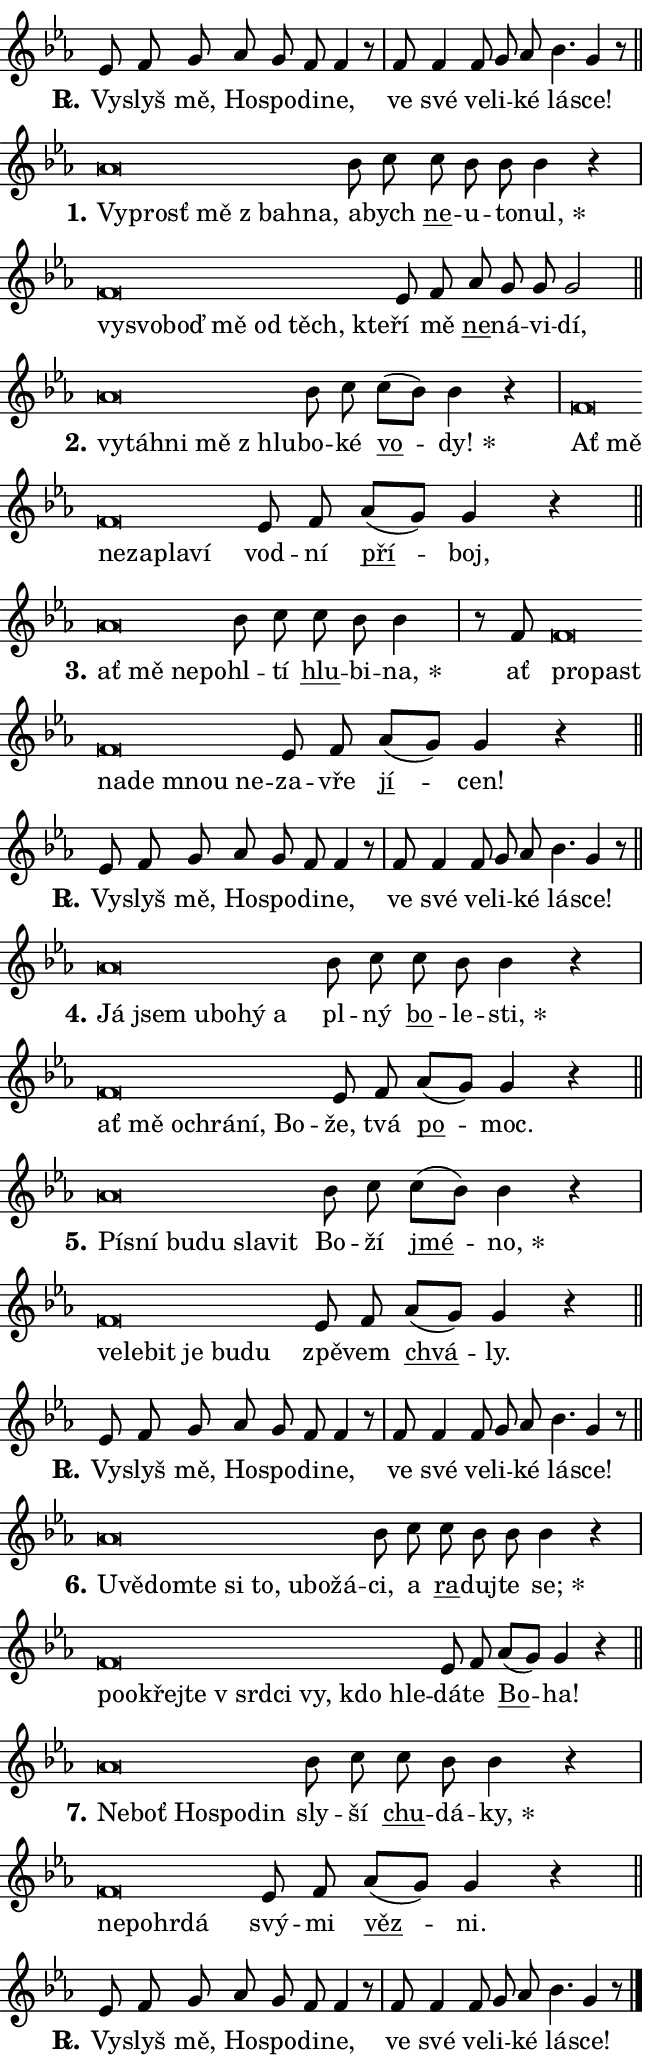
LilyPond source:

\version "2.24.0"
\header { tagline = "" }
\paper {
  indent = 0\cm
  top-margin = 0\cm
  right-margin = 0.13\cm % to fit lyric hyphens
  bottom-margin = 0\cm
  left-margin = 0\cm
  paper-width = 11\cm
  page-breaking = #ly:one-page-breaking
  system-system-spacing.basic-distance = #11
  score-system-spacing.basic-distance = #11
  ragged-last = ##f
}


%% Author: Thomas Morley
%% https://lists.gnu.org/archive/html/lilypond-user/2020-05/msg00002.html
#(define (line-position grob)
"Returns position of @var[grob} in current system:
   @code{'start}, if at first time-step
   @code{'end}, if at last time-step
   @code{'middle} otherwise
"
  (let* ((col (ly:item-get-column grob))
         (ln (ly:grob-object col 'left-neighbor))
         (rn (ly:grob-object col 'right-neighbor))
         (col-to-check-left (if (ly:grob? ln) ln col))
         (col-to-check-right (if (ly:grob? rn) rn col))
         (break-dir-left
           (and
             (ly:grob-property col-to-check-left 'non-musical #f)
             (ly:item-break-dir col-to-check-left)))
         (break-dir-right
           (and
             (ly:grob-property col-to-check-right 'non-musical #f)
             (ly:item-break-dir col-to-check-right))))
        (cond ((eqv? 1 break-dir-left) 'start)
              ((eqv? -1 break-dir-right) 'end)
              (else 'middle))))

#(define (tranparent-at-line-position vctor)
  (lambda (grob)
  "Relying on @code{line-position} select the relevant enry from @var{vctor}.
Used to determine transparency,"
    (case (line-position grob)
      ((end) (not (vector-ref vctor 0)))
      ((middle) (not (vector-ref vctor 1)))
      ((start) (not (vector-ref vctor 2))))))

noteHeadBreakVisibility =
#(define-music-function (break-visibility)(vector?)
"Makes @code{NoteHead}s transparent relying on @var{break-visibility}"
#{
  \override NoteHead.transparent =
    #(tranparent-at-line-position break-visibility)
#})

#(define delete-ledgers-for-transparent-note-heads
  (lambda (grob)
    "Reads whether a @code{NoteHead} is transparent.
If so this @code{NoteHead} is removed from @code{'note-heads} from
@var{grob}, which is supposed to be @code{LedgerLineSpanner}.
As a result ledgers are not printed for this @code{NoteHead}"
    (let* ((nhds-array (ly:grob-object grob 'note-heads))
           (nhds-list
             (if (ly:grob-array? nhds-array)
                 (ly:grob-array->list nhds-array)
                 '()))
           ;; Relies on the transparent-property being done before
           ;; Staff.LedgerLineSpanner.after-line-breaking is executed.
           ;; This is fragile ...
           (to-keep
             (remove
               (lambda (nhd)
                 (ly:grob-property nhd 'transparent #f))
               nhds-list)))
      ;; TODO find a better method to iterate over grob-arrays, similiar
      ;; to filter/remove etc for lists
      ;; For now rebuilt from scratch
      (set! (ly:grob-object grob 'note-heads)  '())
      (for-each
        (lambda (nhd)
          (ly:pointer-group-interface::add-grob grob 'note-heads nhd))
        to-keep))))

squashNotes = {
  \override NoteHead.X-extent = #'(-0.2 . 0.2)
  \override NoteHead.Y-extent = #'(-0.75 . 0)
  \override NoteHead.stencil =
    #(lambda (grob)
       (let ((pos (ly:grob-property grob 'staff-position)))
         (begin
           (if (< pos -7) (display "ERROR: Lower brevis then expected\n") (display ""))
           (if (<= pos -6) ly:text-interface::print ly:note-head::print))))
}
unSquashNotes = {
  \revert NoteHead.X-extent
  \revert NoteHead.Y-extent
  \revert NoteHead.stencil
}

hideNotes = \noteHeadBreakVisibility #begin-of-line-visible
unHideNotes = \noteHeadBreakVisibility #all-visible

% work-around for resetting accidentals
% https://lilypond.org/doc/v2.23/Documentation/notation/displaying-rhythms#unmetered-music
cadenzaMeasure = {
  \cadenzaOff
  \partial 1024 s1024
  \cadenzaOn
}

#(define-markup-command (accent layout props text) (markup?)
  "Underline accented syllable"
  (interpret-markup layout props
    #{\markup \override #'(offset . 4.3) \underline { #text }#}))

responsum = \markup \concat {
  "R" \hspace #-1.05 \path #0.1 #'((moveto 0 0.07) (lineto 0.9 0.8)) \hspace #0.05 "."
}

spaceSize = #0.6828661417322834 % exact space size for TeX Gyre Schola

\layout {
  \context {
    \Staff
    \remove "Time_signature_engraver"
    \override LedgerLineSpanner.after-line-breaking = #delete-ledgers-for-transparent-note-heads
  }
  \context {
    \Lyrics {
      \override LyricSpace.minimum-distance = \spaceSize
      \override LyricText.font-name = #"TeX Gyre Schola"
      \override LyricText.font-size = 1
      \override StanzaNumber.font-name = #"TeX Gyre Schola Bold"
      \override StanzaNumber.font-size = 1
    }
  }
  \context {
    \Score 
    \override NoteHead.text =
      #(lambda (grob) 
        (let ((pos (ly:grob-property grob 'staff-position)))
          #{\markup {
            \combine
              \halign #-0.55 \raise #(if (= pos -6) 0 0.5) \override #'(thickness . 2) \draw-line #'(3.2 . 0)
              \musicglyph "noteheads.sM1"
          }#}))
  }
}

% magnetic-lyrics.ily
%
%   written by
%     Jean Abou Samra <jean@abou-samra.fr>
%     Werner Lemberg <wl@gnu.org>
%
%   adapted by
%     Jiri Hon <jiri.hon@gmail.com>
%
% Version 2022-Apr-15

% https://www.mail-archive.com/lilypond-user@gnu.org/msg149350.html

#(define (Left_hyphen_pointer_engraver context)
   "Collect syllable-hyphen-syllable occurrences in lyrics and store
them in properties.  This engraver only looks to the left.  For
example, if the lyrics input is @code{foo -- bar}, it does the
following.

@itemize @bullet
@item
Set the @code{text} property of the @code{LyricHyphen} grob between
@q{foo} and @q{bar} to @code{foo}.

@item
Set the @code{left-hyphen} property of the @code{LyricText} grob with
text @q{foo} to the @code{LyricHyphen} grob between @q{foo} and
@q{bar}.
@end itemize

Use this auxiliary engraver in combination with the
@code{lyric-@/text::@/apply-@/magnetic-@/offset!} hook."
   (let ((hyphen #f)
         (text #f))
     (make-engraver
      (acknowledgers
       ((lyric-syllable-interface engraver grob source-engraver)
        (set! text grob)))
      (end-acknowledgers
       ((lyric-hyphen-interface engraver grob source-engraver)
        ;(when (not (grob::has-interface grob 'lyric-space-interface))
          (set! hyphen grob)));)
      ((stop-translation-timestep engraver)
       (when (and text hyphen)
         (ly:grob-set-object! text 'left-hyphen hyphen))
       (set! text #f)
       (set! hyphen #f)))))

#(define (lyric-text::apply-magnetic-offset! grob)
   "If the space between two syllables is less than the value in
property @code{LyricText@/.details@/.squash-threshold}, move the right
syllable to the left so that it gets concatenated with the left
syllable.

Use this function as a hook for
@code{LyricText@/.after-@/line-@/breaking} if the
@code{Left_@/hyphen_@/pointer_@/engraver} is active."
   (let ((hyphen (ly:grob-object grob 'left-hyphen #f)))
     (when hyphen
       (let ((left-text (ly:spanner-bound hyphen LEFT)))
         (when (grob::has-interface left-text 'lyric-syllable-interface)
           (let* ((common (ly:grob-common-refpoint grob left-text X))
                  (this-x-ext (ly:grob-extent grob common X))
                  (left-x-ext
                   (begin
                     ;; Trigger magnetism for left-text.
                     (ly:grob-property left-text 'after-line-breaking)
                     (ly:grob-extent left-text common X)))
                  ;; `delta` is the gap width between two syllables.
                  (delta (- (interval-start this-x-ext)
                            (interval-end left-x-ext)))
                  (details (ly:grob-property grob 'details))
                  (threshold (assoc-get 'squash-threshold details 0.2)))
             (when (< delta threshold)
               (let* (;; We have to manipulate the input text so that
                      ;; ligatures crossing syllable boundaries are not
                      ;; disabled.  For languages based on the Latin
                      ;; script this is essentially a beautification.
                      ;; However, for non-Western scripts it can be a
                      ;; necessity.
                      (lt (ly:grob-property left-text 'text))
                      (rt (ly:grob-property grob 'text))
                      (is-space (grob::has-interface hyphen 'lyric-space-interface))
                      (space (if is-space " " ""))
                      (extra-delta (if is-space spaceSize 0))
                      ;; Append new syllable.
                      (ltrt-space (if (and (string? lt) (string? rt))
                                (string-append lt space rt)
                                (make-concat-markup (list lt space rt))))
                      ;; Right-align `ltrt` to the right side.
                      (ltrt-space-markup (grob-interpret-markup
                               grob
                               (make-translate-markup
                                (cons (interval-length this-x-ext) 0)
                                (make-right-align-markup ltrt-space)))))
                 (begin
                   ;; Don't print `left-text`.
                   (ly:grob-set-property! left-text 'stencil #f)
                   ;; Set text and stencil (which holds all collected
                   ;; syllables so far) and shift it to the left.
                   (ly:grob-set-property! grob 'text ltrt-space)
                   (ly:grob-set-property! grob 'stencil ltrt-space-markup)
                   (ly:grob-translate-axis! grob (- (- delta extra-delta)) X))))))))))


#(define (lyric-hyphen::displace-bounds-first grob)
   ;; Make very sure this callback isn't triggered too early.
   (let ((left (ly:spanner-bound grob LEFT))
         (right (ly:spanner-bound grob RIGHT)))
     (ly:grob-property left 'after-line-breaking)
     (ly:grob-property right 'after-line-breaking)
     (ly:lyric-hyphen::print grob)))

squashThreshold = #0.4

\layout {
  \context {
    \Lyrics
    \consists #Left_hyphen_pointer_engraver
    \override LyricText.after-line-breaking =
      #lyric-text::apply-magnetic-offset!
    \override LyricHyphen.stencil = #lyric-hyphen::displace-bounds-first
    \override LyricText.details.squash-threshold = \squashThreshold
    \override LyricHyphen.minimum-distance = 0
    \override LyricHyphen.minimum-length = \squashThreshold
  }
}

squashText = \override LyricText.details.squash-threshold = 9999
unSquashText = \override LyricText.details.squash-threshold = \squashThreshold

leftText = \override LyricText.self-alignment-X = #LEFT
unLeftText = \revert LyricText.self-alignment-X

starOffset = #(lambda (grob) 
                (let ((x_offset (ly:self-alignment-interface::aligned-on-x-parent grob)))
                  (if (= x_offset 0) 0 (+ x_offset 1.2))))

star = #(define-music-function (syllable)(string?)
"Append star separator at the end of a syllable"
#{
  \once \override LyricText.X-offset = #starOffset
  \lyricmode { \markup {
    #syllable
    \override #'((font-name . "TeX Gyre Schola Bold")) \hspace #0.2 \lower #0.65 \larger "*"
  } }
#})

starAccent = #(define-music-function (syllable)(string?)
"Append star separator at the end of a syllable and make accent"
#{
  \once \override LyricText.X-offset = #starOffset
  \lyricmode { \markup {
    \accent #syllable
    \override #'((font-name . "TeX Gyre Schola Bold")) \hspace #0.2 \lower #0.65 \larger "*"
  } }
#})

breath = #(define-music-function (syllable)(string?)
"Append breathing indicator at the end of a syllable"
#{
  \lyricmode { \markup { #syllable "+" } }
#})

optionalBreath = #(define-music-function (syllable)(string?)
"Append optional breathing indicator at the end of a syllable"
#{
  \lyricmode { \markup { #syllable "(+)" } }
#})


\score {
    <<
        \new Voice = "melody" { \cadenzaOn \key es \major \relative { es'8 f g as g f f4 r8 \cadenzaMeasure \bar "|" f f4 \bar "" f8 g as \bar "" bes4. g4 r8 \cadenzaMeasure \bar "||" \break } }
        \new Lyrics \lyricsto "melody" { \lyricmode { \set stanza = \responsum
Vy -- slyš mě, Ho -- spo -- di -- ne, ve své ve -- li -- ké lá -- sce! } }
    >>
    \layout {}
}

\score {
    <<
        \new Voice = "melody" { \cadenzaOn \key es \major \relative { \squashNotes as'\breve*1/16 \hideNotes \breve*1/16 \bar "" \breve*1/16 \bar "" \breve*1/16 \breve*1/16 \bar "" \unHideNotes \unSquashNotes bes8 c \bar "" c bes bes bes4 r \cadenzaMeasure \bar "|" \squashNotes f\breve*1/16 \hideNotes \breve*1/16 \bar "" \breve*1/16 \bar "" \breve*1/16 \bar "" \breve*1/16 \bar "" \breve*1/16 \breve*1/16 \bar "" \unHideNotes \unSquashNotes es8 f \bar "" as g g g2 \cadenzaMeasure \bar "||" \break } }
        \new Lyrics \lyricsto "melody" { \lyricmode { \set stanza = "1."
\leftText Vy -- \squashText prosť mě "z ba" -- hna, \unLeftText \unSquashText a -- bych \markup \accent ne -- u -- to -- \star nul, \leftText vy -- \squashText svo -- boď mě od těch, kte -- \unLeftText \unSquashText ří mě \markup \accent ne -- ná -- vi -- dí, } }
    >>
    \layout {}
}

\score {
    <<
        \new Voice = "melody" { \cadenzaOn \key es \major \relative { \squashNotes as'\breve*1/16 \hideNotes \breve*1/16 \bar "" \breve*1/16 \bar "" \breve*1/16 \breve*1/16 \bar "" \unHideNotes \unSquashNotes bes8 c \bar "" c[( bes)] bes4 r \cadenzaMeasure \bar "|" \squashNotes f\breve*1/16 \hideNotes \breve*1/16 \bar "" \breve*1/16 \bar "" \breve*1/16 \bar "" \breve*1/16 \breve*1/16 \bar "" \unHideNotes \unSquashNotes es8 f \bar "" as[( g)] g4 r \cadenzaMeasure \bar "||" \break } }
        \new Lyrics \lyricsto "melody" { \lyricmode { \set stanza = "2."
\leftText vy -- \squashText táh -- ni mě "z hlu" -- \unLeftText \unSquashText bo -- ké \markup \accent vo -- \star dy! \leftText Ať \squashText mě ne -- za -- pla -- ví \unLeftText \unSquashText vod -- ní \markup \accent pří -- boj, } }
    >>
    \layout {}
}

\score {
    <<
        \new Voice = "melody" { \cadenzaOn \key es \major \relative { \squashNotes as'\breve*1/16 \hideNotes \breve*1/16 \bar "" \breve*1/16 \breve*1/16 \bar "" \unHideNotes \unSquashNotes bes8 c \bar "" c bes bes4 \cadenzaMeasure \bar "|" r8 f8 \squashNotes f\breve*1/16 \hideNotes \breve*1/16 \bar "" \breve*1/16 \bar "" \breve*1/16 \bar "" \breve*1/16 \breve*1/16 \bar "" \unHideNotes \unSquashNotes es8 f \bar "" as[( g)] g4 r \cadenzaMeasure \bar "||" \break } }
        \new Lyrics \lyricsto "melody" { \lyricmode { \set stanza = "3."
\leftText ať \squashText mě ne -- po -- \unLeftText \unSquashText hl -- tí \markup \accent hlu -- bi -- \star na, ať \leftText pro -- \squashText past na -- de mnou ne -- \unLeftText \unSquashText za -- vře \markup \accent jí -- cen! } }
    >>
    \layout {}
}

\score {
    <<
        \new Voice = "melody" { \cadenzaOn \key es \major \relative { es'8 f g as g f f4 r8 \cadenzaMeasure \bar "|" f f4 \bar "" f8 g as \bar "" bes4. g4 r8 \cadenzaMeasure \bar "||" \break } }
        \new Lyrics \lyricsto "melody" { \lyricmode { \set stanza = \responsum
Vy -- slyš mě, Ho -- spo -- di -- ne, ve své ve -- li -- ké lá -- sce! } }
    >>
    \layout {}
}

\score {
    <<
        \new Voice = "melody" { \cadenzaOn \key es \major \relative { \squashNotes as'\breve*1/16 \hideNotes \breve*1/16 \bar "" \breve*1/16 \bar "" \breve*1/16 \bar "" \breve*1/16 \breve*1/16 \bar "" \unHideNotes \unSquashNotes bes8 c \bar "" c bes bes4 r \cadenzaMeasure \bar "|" \squashNotes f\breve*1/16 \hideNotes \breve*1/16 \bar "" \breve*1/16 \bar "" \breve*1/16 \bar "" \breve*1/16 \breve*1/16 \bar "" \unHideNotes \unSquashNotes es8 f \bar "" as[( g)] g4 r \cadenzaMeasure \bar "||" \break } }
        \new Lyrics \lyricsto "melody" { \lyricmode { \set stanza = "4."
\leftText Já \squashText jsem u -- bo -- hý a \unLeftText \unSquashText pl -- ný \markup \accent bo -- le -- \star sti, \leftText ať \squashText mě o -- chrá -- ní, Bo -- \unLeftText \unSquashText že, tvá \markup \accent po -- moc. } }
    >>
    \layout {}
}

\score {
    <<
        \new Voice = "melody" { \cadenzaOn \key es \major \relative { \squashNotes as'\breve*1/16 \hideNotes \breve*1/16 \bar "" \breve*1/16 \bar "" \breve*1/16 \bar "" \breve*1/16 \breve*1/16 \bar "" \unHideNotes \unSquashNotes bes8 c \bar "" c[( bes)] bes4 r \cadenzaMeasure \bar "|" \squashNotes f\breve*1/16 \hideNotes \breve*1/16 \bar "" \breve*1/16 \bar "" \breve*1/16 \bar "" \breve*1/16 \breve*1/16 \bar "" \unHideNotes \unSquashNotes es8 f \bar "" as[( g)] g4 r \cadenzaMeasure \bar "||" \break } }
        \new Lyrics \lyricsto "melody" { \lyricmode { \set stanza = "5."
\leftText Pí -- \squashText sní bu -- du sla -- vit \unLeftText \unSquashText Bo -- ží \markup \accent jmé -- \star no, \leftText ve -- \squashText le -- bit je bu -- du \unLeftText \unSquashText zpě -- vem \markup \accent chvá -- ly. } }
    >>
    \layout {}
}

\score {
    <<
        \new Voice = "melody" { \cadenzaOn \key es \major \relative { es'8 f g as g f f4 r8 \cadenzaMeasure \bar "|" f f4 \bar "" f8 g as \bar "" bes4. g4 r8 \cadenzaMeasure \bar "||" \break } }
        \new Lyrics \lyricsto "melody" { \lyricmode { \set stanza = \responsum
Vy -- slyš mě, Ho -- spo -- di -- ne, ve své ve -- li -- ké lá -- sce! } }
    >>
    \layout {}
}

\score {
    <<
        \new Voice = "melody" { \cadenzaOn \key es \major \relative { \squashNotes as'\breve*1/16 \hideNotes \breve*1/16 \bar "" \breve*1/16 \bar "" \breve*1/16 \bar "" \breve*1/16 \bar "" \breve*1/16 \bar "" \breve*1/16 \bar "" \breve*1/16 \breve*1/16 \bar "" \unHideNotes \unSquashNotes bes8 c \bar "" c bes bes bes4 r \cadenzaMeasure \bar "|" \squashNotes f\breve*1/16 \hideNotes \breve*1/16 \bar "" \breve*1/16 \bar "" \breve*1/16 \bar "" \breve*1/16 \bar "" \breve*1/16 \bar "" \breve*1/16 \bar "" \breve*1/16 \breve*1/16 \bar "" \unHideNotes \unSquashNotes es8 f \bar "" as[( g)] g4 r \cadenzaMeasure \bar "||" \break } }
        \new Lyrics \lyricsto "melody" { \lyricmode { \set stanza = "6."
\leftText U -- \squashText vě -- dom -- te si to, u -- bo -- žá -- \unLeftText \unSquashText ci, a \markup \accent ra -- duj -- te \star se; \leftText po -- \squashText o -- křej -- te "v srd" -- ci vy, kdo hle -- \unLeftText \unSquashText dá -- te \markup \accent Bo -- ha! } }
    >>
    \layout {}
}

\score {
    <<
        \new Voice = "melody" { \cadenzaOn \key es \major \relative { \squashNotes as'\breve*1/16 \hideNotes \breve*1/16 \bar "" \breve*1/16 \bar "" \breve*1/16 \breve*1/16 \bar "" \unHideNotes \unSquashNotes bes8 c \bar "" c bes bes4 r \cadenzaMeasure \bar "|" \squashNotes f\breve*1/16 \hideNotes \breve*1/16 \bar "" \breve*1/16 \breve*1/16 \bar "" \unHideNotes \unSquashNotes es8 f \bar "" as[( g)] g4 r \cadenzaMeasure \bar "||" \break } }
        \new Lyrics \lyricsto "melody" { \lyricmode { \set stanza = "7."
\leftText Ne -- \squashText boť Ho -- spo -- din \unLeftText \unSquashText sly -- ší \markup \accent chu -- dá -- \star ky, \leftText ne -- \squashText po -- hr -- dá \unLeftText \unSquashText svý -- mi \markup \accent věz -- ni. } }
    >>
    \layout {}
}

\score {
    <<
        \new Voice = "melody" { \cadenzaOn \key es \major \relative { es'8 f g as g f f4 r8 \cadenzaMeasure \bar "|" f f4 \bar "" f8 g as \bar "" bes4. g4 r8 \cadenzaMeasure \bar "||" \break } \bar "|." }
        \new Lyrics \lyricsto "melody" { \lyricmode { \set stanza = \responsum
Vy -- slyš mě, Ho -- spo -- di -- ne, ve své ve -- li -- ké lá -- sce! } }
    >>
    \layout {}
}
